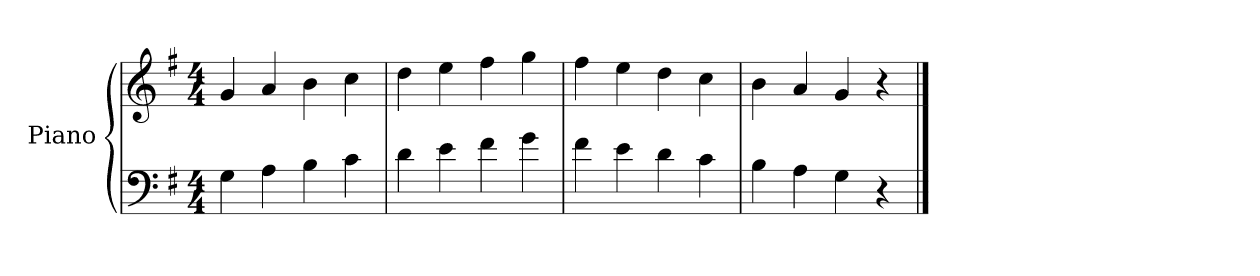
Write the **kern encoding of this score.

**kern	**kern
*part1	*part1
*staff2	*staff1
*I"Piano	*
*I'Pno.	*
*clefF4	*clefG2
*k[f#]	*k[f#]
*M4/4	*M4/4
=1	=1
4G\	4g/
4A\	4a/
4B\	4b\
4c\	4cc\
=2	=2
4d\	4dd\
4e\	4ee\
4f#\	4ff#\
4g\	4gg\
=3	=3
4f#\	4ff#\
4e\	4ee\
4d\	4dd\
4c\	4cc\
=4	=4
4B\	4b\
4A\	4a/
4G\	4g/
4r	4r
==	==
*-	*-
